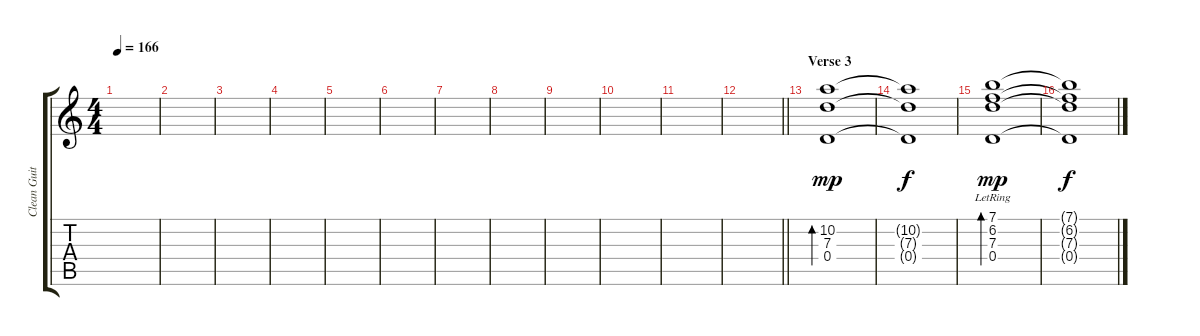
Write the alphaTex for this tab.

\track ("Clean Guitar" "Clean Guit") {instrument electricguitarclean}
\staff {score tabs}
\tuning (E4 B3 G3 D3 A2 E2) {hide}
\ts (4 4)
\tempo 166
\clef g2
\ks c
|
|
|
|
|
|
|
|
|
|
|
\barLineRight lightlight
|
\section ("" "Verse 3")
(10.2 7.3 0.4).1{bd 240 dy mp} |
(10.2{t} 7.3{t} 0.4{t}).1{dy f} |
(7.1 6.2 7.3 0.4{lr}).1{bd 480 dy mp} |
(7.1{t} 6.2{t} 7.3{t} 0.4{t}).1{dy f}
